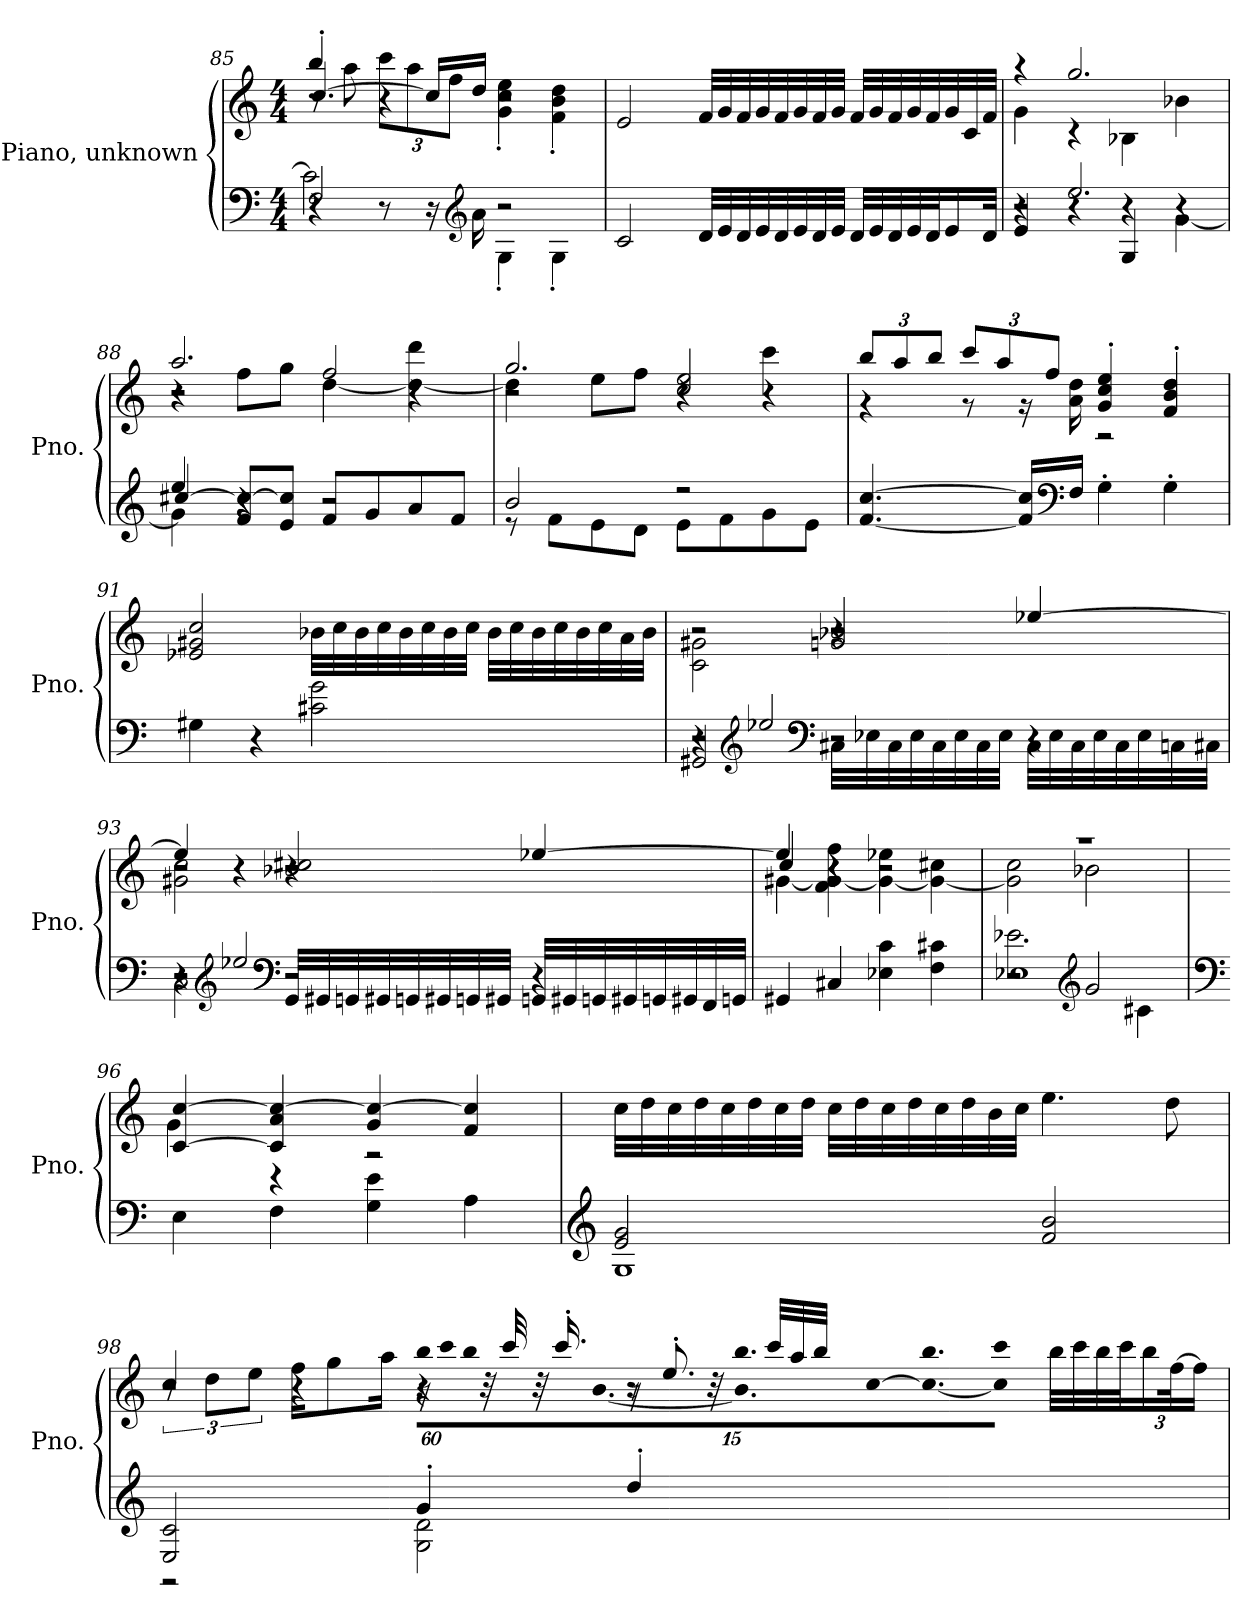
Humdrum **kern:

**kern	**kern
*part1	*part1
*staff2	*staff1
*I"Piano, unknown	*
*I'Pno.	*
*clefF4	*clefG2
*k[]	*k[]
*M4/4	*M4/4
=85	=85
*^	*^
*	*^	*	*^
2F/	4r	2c\]	4bb'/	8r	[4.cc/
.	.	.	.	8aa\	.
*	*	*	*	*Xbrackettup	*
.	8r	.	4r	12ccc\L	.
.	.	.	.	12aa\	.
.	16r	.	.	.	16cc/LL]
.	.	.	.	12ff\J	.
*clefG2	*	*	*	*	*
.	16a\	.	.	.	16dd/JJ
2r	4G'\	2r	2r	4g\' 4cc\' 4ee\'	2r
.	4G'\	.	.	4f\' 4b\' 4dd\'	.
*v	*v	*v	*	*	*
*	*v	*v	*v
=86	=86
2c/	2e/
32d/LLL	32f/LLL
32e/	32g/
32d/	32f/
32e/	32g/
32d/	32f/
32e/	32g/
32d/	32f/
32e/JJJ	32g/JJJ
32d/LLL	32f/LLL
32e/	32g/
32d/	32f/
32e/	32g/
32d/J	32f/
16e/	32g/
.	32c/
32d/JJk	32f/JJJ
!!LO:LB:g=z
=87	=87
*^	*^
*	*^	*	*
4r	2r	4e/	4r	4g\
2.ee/	.	4r	2.gg/	4r
.	4r	4G/	.	4B-X\
.	[4g\	4r	.	4b-X\
=88	=88	=88	=88	=88
*	*	*	*	*^
4ee/	4g\]	[4cc#X/	2.aa/	4r	2r
4r	4r	8f/ 8cc#/_L	.	8ff\L	.
.	.	8e/ 8cc#/]J	.	8gg\J	.
2r	2r	8f/L	.	[4dd\	2ff/
.	.	8g/	.	.	.
.	.	8a/	4r	4dd\_ 4ddd\	.
.	.	8f/J	.	.	.
*	*v	*v	*	*	*
=89	=89	=89	=89	=89
2b/	8r	2.gg/	4dd\]	2r
.	8f\L	.	.	.
.	8e\	.	8ee\L	.
.	8d\J	.	8ff\J	.
2r	8e\L	.	4r	2cc/ 2ee/
.	8f\	.	.	.
.	8g\	4r	4ccc\	.
.	8e\J	.	.	.
*v	*v	*	*	*
*	*	*v	*v
=90	=90	=90
[4.f/ [4.cc/	12bb/L	4r
.	12aa/	.
.	12bb/J	.
.	12ccc/L	8r
.	12aa/	.
16f/] 16cc/]LL	.	16r
.	12ff/J	.
*clefF4	*	*
16F/JJ	.	16a\ 16dd\
4G'\	4g/' 4cc/' 4ee/'	2r
4G'\	4f/' 4b/' 4dd/'	.
*	*v	*v
!!LO:LB:g=z
=91	=91
4G#X\	2e-X/ 2g#X/ 2cc/
4r	.
2c#X\ 2g\	32b-X\LLL
.	32cc\
.	32b-\
.	32cc\
.	32b-\
.	32cc\
.	32b-\
.	32cc\JJJ
.	32b-\LLL
.	32cc\
.	32b-\
.	32cc\
.	32b-\
.	32cc\
.	32a\
.	32b-\JJJ
=92	=92
*^	*^
*	*^	*	*^
4r	2r	2GG#X/	2r	2c\ 2g#X\	2r
*clefG2	*	*	*	*	*
2ee-X/	.	.	.	.	.
*clefF4	*	*	*	*	*
.	32C#X\LLL	2r	4r	2r	2gn/ 2b-X/
.	32E-X\	.	.	.	.
.	32C#\	.	.	.	.
.	32E-\	.	.	.	.
.	32C#\	.	.	.	.
.	32E-\	.	.	.	.
.	32C#\	.	.	.	.
.	32E-\JJJ	.	.	.	.
4r	32C#\LLL	.	[4ee-X/	.	.
.	32E-\	.	.	.	.
.	32C#\	.	.	.	.
.	32E-\	.	.	.	.
.	32C#\	.	.	.	.
.	32E-\	.	.	.	.
.	32Cn\	.	.	.	.
.	32C#X\JJJ	.	.	.	.
!!LO:LB:g=z	!!	!!
=93	=93	=93	=93	=93	=93
4r	2C\	2r	4ee-/]	2g#X\ 2cc\	2r
*clefG2	*	*	*	*	*
2ee-X/	.	.	4r	.	.
*clefF4	*	*	*	*	*
.	2r	32GG/LLL	4r	2r	2b-X/ 2cc#X/
.	.	32GG#X/	.	.	.
.	.	32GGn/	.	.	.
.	.	32GG#X/	.	.	.
.	.	32GGn/	.	.	.
.	.	32GG#X/	.	.	.
.	.	32GGn/	.	.	.
.	.	32GG#X/JJJ	.	.	.
4r	.	32GGn/LLL	[4ee-X/	.	.
.	.	32GG#X/	.	.	.
.	.	32GGn/	.	.	.
.	.	32GG#X/	.	.	.
.	.	32GGn/	.	.	.
.	.	32GG#X/	.	.	.
.	.	32FF/	.	.	.
.	.	32GGn/JJJ	.	.	.
*v	*v	*v	*	*	*
=94	=94	=94	=94
4GG#X/	4ee-/]	[4g#X\	4cc/
4C#X/	4r	4f\ 4g#\_ 4ff\	4r
4E-X\ 4c\	2r	4g#\_ 4ee-X\	2r
4F\ 4c#X\	.	4g#\_ 4cc#X\	.
*	*	*v	*v
!!LO:PB:g=z
=95	=95	=95
*^	*	*
*	*^	*	*
2r	2.e-X\	1E-X	1r	2g#\] 2cc\
*clefG2	*	*	*	*
2g/	.	.	.	2b-X\
.	4c#X\	.	.	.
*v	*v	*v	*	*
=96	=96	=96
*clefF4	*	*
4E\	[4c/ [4cc/	4g\
4F\	4c/] 4a/ 4cc/_	4r
4G\ 4e\	4g/ 4cc/_	2r
4A\	4f/ 4cc/]	.
*	*v	*v
=97	=97
*clefG2	*
*^	*
2e/ 2g/	1G	32cc\LLL
.	.	32dd\
.	.	32cc\
.	.	32dd\
.	.	32cc\
.	.	32dd\
.	.	32cc\
.	.	32dd\JJJ
.	.	32cc\LLL
.	.	32dd\
.	.	32cc\
.	.	32dd\
.	.	32cc\
.	.	32dd\
.	.	32b\
.	.	32cc\JJJ
2f/ 2b/	.	4.ee\
.	.	8dd\
!!LO:LB:g=z
=98	=98	=98
*	*	*^
*	*	*	*brackettup
*	*	*	*^
2E/ 2c/	2r	4cc/	12r	2r
.	.	.	12dd\L	.
.	.	.	12ee\J	.
.	.	4r	16ff\KL	.
.	.	.	8gg\	.
.	.	.	16aa\Jk	.
*	*	*	*Xbrackettup	*
!	!	!	!LO:N:vis=32	!
4g'/	2G\ 2d\	16r	1920%53bb\LLL	4r
!	!	!	!LO:N:vis=32	!
.	.	.	1920%53ccc\	.
.	.	.	1920ryy	.
!	!	!	!LO:N:vis=32	!
.	.	.	1920%53bb\	.
.	.	32r	.	.
.	.	.	[36.b\	.
.	.	32ccc/	.	.
.	.	32r	36.b\] 36.bb\	.
.	.	16.ccc'/	.	.
!	!	!	!LO:N:vis=64	!
.	.	.	[640%9cc\K	.
.	.	.	36.cc\_ 36.bb\	.
!	!	!	!LO:N:vis=32	!
.	.	.	1920%53cc\] 1920%53ccc\JJJ	.
4dd'/	.	8r	32bb\LLL	16r
.	.	.	32ccc\	.
.	.	.	32bb\	8.ee'/
.	.	.	32ccc\J	.
.	.	32r	24bb\	.
.	.	32ccc/LLL	.	.
.	.	.	[48ff\K	.
.	.	32aa/	16ff\JJ]	.
.	.	32bb/JJJ	.	.
*v	*v	*	*	*
*	*v	*v	*v
=	=
*-	*-
